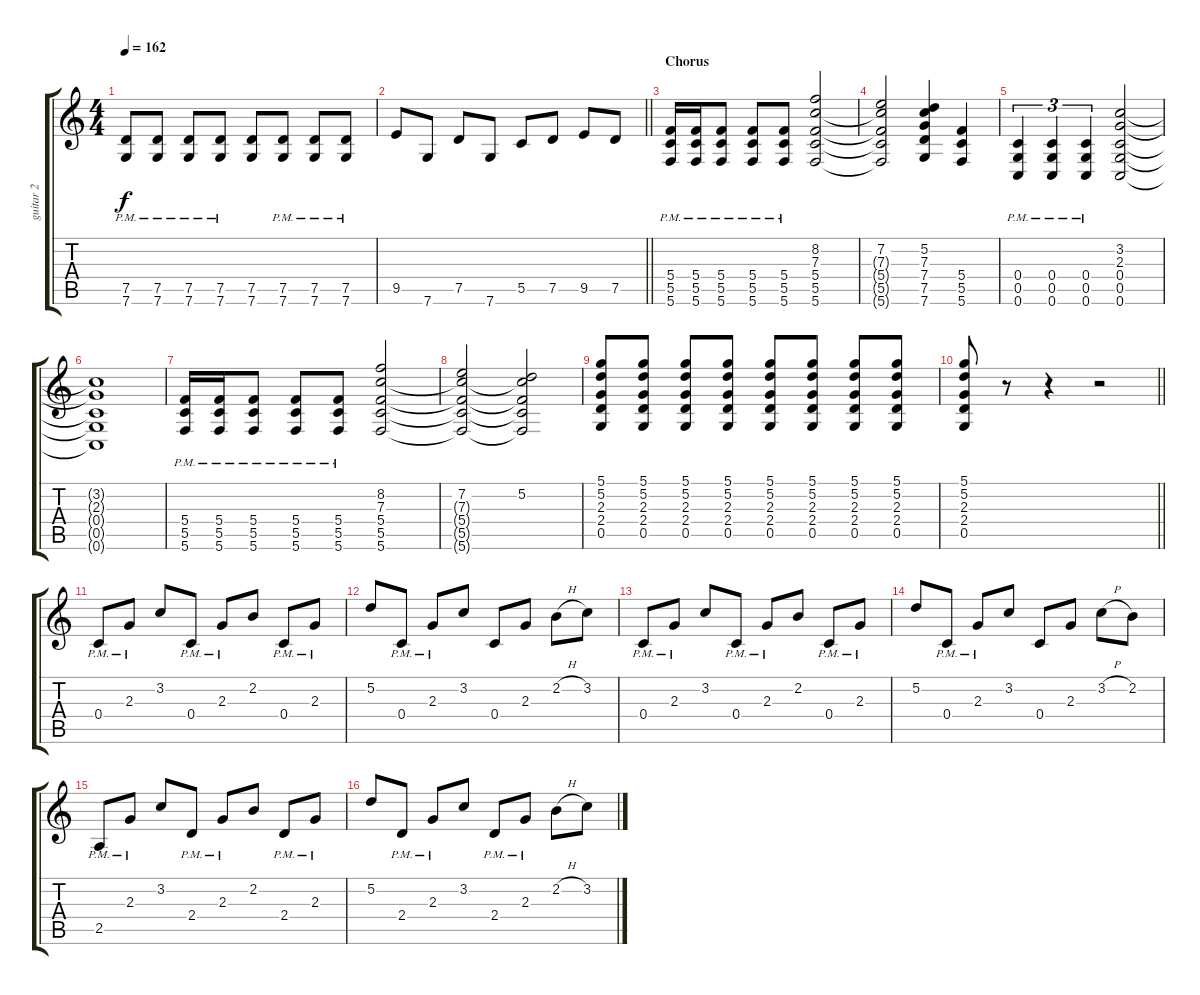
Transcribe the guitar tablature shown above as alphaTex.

\track ("guitar 2" "guitar 2") {instrument distortionguitar}
\staff {score tabs}
\tuning (D4 A3 F3 C3 G2 C2) {hide}
\ts (4 4)
\tempo 162
\clef g2
\ks c
(7.5{pm} 7.6{pm}).8{dy f} (7.5{pm} 7.6{pm}).8 (7.5{pm} 7.6{pm}).8 (7.5{pm} 7.6{pm}).8 (7.5 7.6).8 (7.5{pm} 7.6{pm}).8 (7.5{pm} 7.6{pm}).8 (7.5{pm} 7.6{pm}).8 |
\barLineRight lightlight
9.5.8 7.6.8 7.5.8 7.6.8 5.5.8 7.5.8 9.5.8 7.5.8 |
\section ("" "Chorus")
(5.4{pm} 5.5{pm} 5.6{pm}).16 (5.4{pm} 5.5{pm} 5.6{pm}).16 (5.4{pm} 5.5{pm} 5.6{pm}).8 (5.4{pm} 5.5{pm} 5.6{pm}).8 (5.4{pm} 5.5{pm} 5.6{pm}).8 (8.2 7.3 5.4 5.5 5.6).2 |
(7.2 7.3{t} 5.4{t} 5.5{t} 5.6{t}).2 (5.2 7.3 7.4 7.5 7.6).4 (5.4 5.5 5.6).4 |
(0.4{pm} 0.5{pm} 0.6{pm}).4{tu (3 2)} (0.4{pm} 0.5{pm} 0.6{pm}).4{tu (3 2)} (0.4{pm} 0.5{pm} 0.6{pm}).4{tu (3 2)} (3.2 2.3 0.4 0.5 0.6).2 |
(3.2{t} 2.3{t} 0.4{t} 0.5{t} 0.6{t}).1 |
(5.4{pm} 5.5{pm} 5.6{pm}).16 (5.4{pm} 5.5{pm} 5.6{pm}).16 (5.4{pm} 5.5{pm} 5.6{pm}).8 (5.4{pm} 5.5{pm} 5.6{pm}).8 (5.4{pm} 5.5{pm} 5.6{pm}).8 (8.2 7.3 5.4 5.5 5.6).2 |
(7.2 7.3{t} 5.4{t} 5.5{t} 5.6{t}).2 (5.2 7.3{t} 5.4{t} 5.5{t} 5.6{t}).2 |
(5.1 5.2 2.3 2.4 0.5).8 (5.1 5.2 2.3 2.4 0.5).8 (5.1 5.2 2.3 2.4 0.5).8 (5.1 5.2 2.3 2.4 0.5).8 (5.1 5.2 2.3 2.4 0.5).8 (5.1 5.2 2.3 2.4 0.5).8 (5.1 5.2 2.3 2.4 0.5).8 (5.1 5.2 2.3 2.4 0.5).8 |
\barLineRight lightlight
(5.1 5.2 2.3 2.4 0.5).8 r.8 r.4 r.2 |
0.4{pm}.8 2.3{pm}.8 3.2.8 0.4{pm}.8 2.3{pm}.8 2.2.8 0.4{pm}.8 2.3{pm}.8 |
5.2.8 0.4{pm}.8 2.3{pm}.8 3.2.8 0.4.8 2.3.8 2.2{h}.8 3.2.8 |
0.4{pm}.8 2.3{pm}.8 3.2.8 0.4{pm}.8 2.3{pm}.8 2.2.8 0.4{pm}.8 2.3{pm}.8 |
5.2.8 0.4{pm}.8 2.3{pm}.8 3.2.8 0.4.8 2.3.8 3.2{h}.8 2.2.8 |
2.5{pm}.8 2.3{pm}.8 3.2.8 2.4{pm}.8 2.3{pm}.8 2.2.8 2.4{pm}.8 2.3{pm}.8 |
5.2.8 2.4{pm}.8 2.3{pm}.8 3.2.8 2.4{pm}.8 2.3{pm}.8 2.2{h}.8 3.2.8
